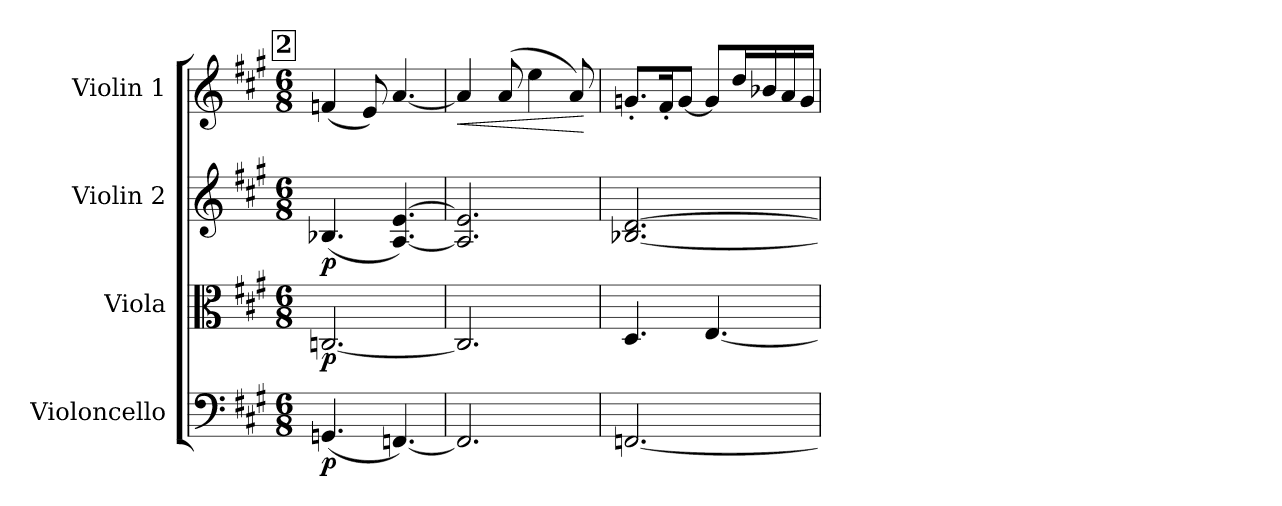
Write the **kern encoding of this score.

**kern	**dynam	**kern	**dynam	**kern	**dynam	**kern	**dynam
*part4	*part4	*part3	*part3	*part2	*part2	*part1	*part1
*staff4	*staff4	*staff3	*staff3	*staff2	*staff2	*staff1	*staff1
*I"Violoncello	*	*I"Viola	*	*I"Violin 2	*	*I"Violin 1	*
*I'Vc	*	*I'Vla	*	*I'Vln	*	*I'Vln	*
*clefF4	*	*clefC3	*	*clefG2	*	*clefG2	*
*k[f#c#g#]	*	*k[f#c#g#]	*	*k[f#c#g#]	*	*k[f#c#g#]	*
*M6/8	*	*M6/8	*	*M6/8	*	*M6/8	*
!!LO:REH:place=s1:a:B:cj:fs=14:t=2
=24	=24	=24	=24	=24	=24	=24	=24
!	!LO:DY:b	!	!LO:DY:b	!	!LO:DY:b	!	!LO:DY:b
!	!	!	!	!	!	!	!LO:DY:n=1:b
(4.GGn/	p	[2.Cn/	p	(4.B-X/	p	(4fn/	p other-dynamics
.	.	.	.	.	.	8e/)	.
[4.FFn/)	.	.	.	[4.A/ [4.e/)	.	[4.a/	.
!!LO:PB:g=z
=25	=25	=25	=25	=25	=25	=25	=25
!	!	!	!	!	!	!	!LO:HP:b
2.FFn/]	.	2.Cn/]	.	2.A/] 2.e/]	.	4a/]	<
.	.	.	.	.	.	(8a/	.
.	.	.	.	.	.	4ee\	.
.	.	.	.	.	.	8a/)	.
.	.	.	.	.	.	.	[
=26	=26	=26	=26	=26	=26	=26	=26
[2.FFn/	.	4.D/	.	[2.B-X/ [2.d/	.	8.gn'/L	.
.	.	.	.	.	.	16f#'/K	.
.	.	.	.	.	.	[8g/J	.
.	.	[4.E/	.	.	.	8g/L]	.
.	.	.	.	.	.	16dd/L	.
.	.	.	.	.	.	16b-X/	.
.	.	.	.	.	.	16a/	.
.	.	.	.	.	.	16g/JJ	.
=	=	=	=	=	=	=	=
*-	*-	*-	*-	*-	*-	*-	*-
